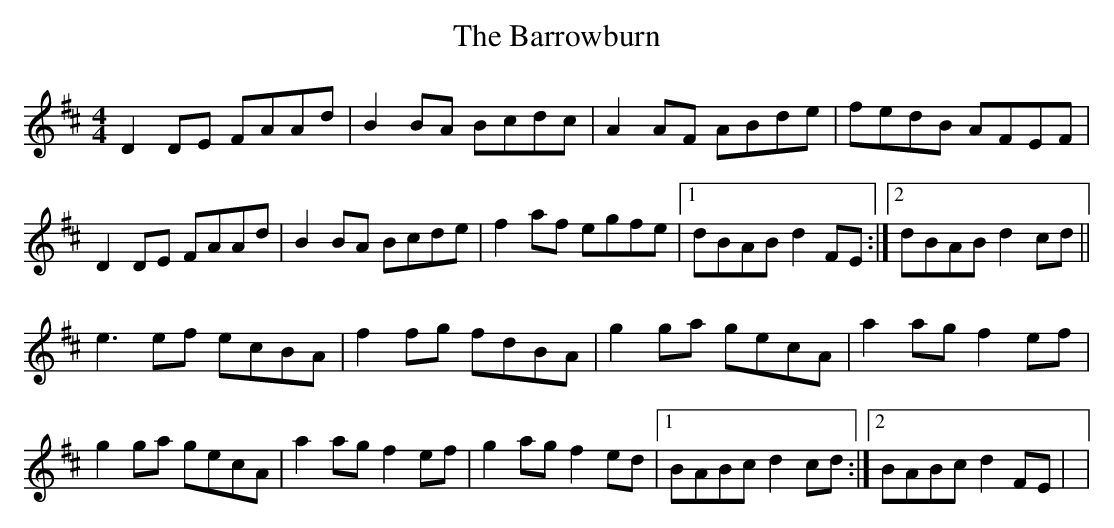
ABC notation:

X:1
T:The Barrowburn
M:4/4
L:1/8
K:D
D2 DE FAAd|B2 BA Bcdc|A2 AF ABde|fedB AFEF|
D2 DE FAAd|B2 BA Bcde|f2 af egfe|1 dBAB d2 FE:|2 dBAB d2 cd||
e3 ef ecBA|f2 fg fdBA|g2 ga gecA|a2 ag f2 ef|
g2 ga gecA|a2 ag f2 ef|g2 ag f2 ed|1 BABc d2 cd:|2 BABc d2 FE|>|
